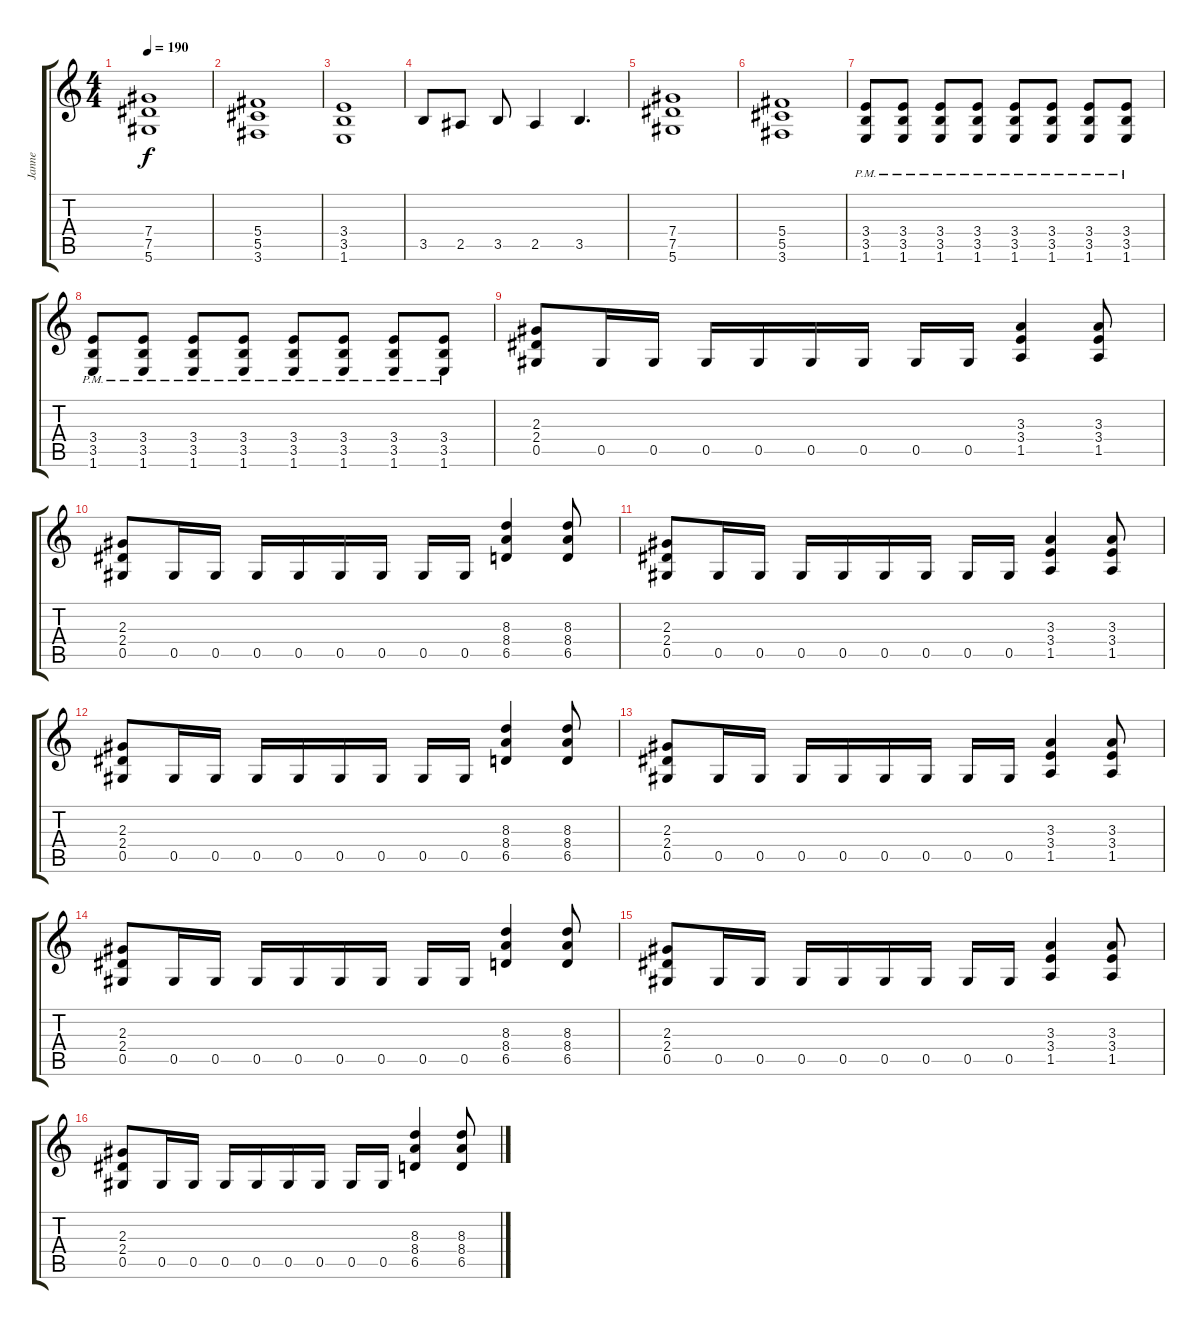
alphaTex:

\track ("Janne" "Janne") {instrument overdrivenguitar}
\staff {score tabs}
\tuning (Eb4 Bb3 Gb3 Db3 Ab2 Eb2) {hide}
\ts (4 4)
\tempo 190
\clef g2
\ks c
(7.4 7.5 5.6).1{dy f} |
(5.4 5.5 3.6).1 |
(3.4 3.5 1.6).1 |
3.5.8 2.5.8 3.5.8 2.5.4 3.5.4{d} |
(7.4 7.5 5.6).1 |
(5.4 5.5 3.6).1 |
(3.4{pm} 3.5{pm} 1.6{pm}).8 (3.4{pm} 3.5{pm} 1.6{pm}).8 (3.4{pm} 3.5{pm} 1.6{pm}).8 (3.4{pm} 3.5{pm} 1.6{pm}).8 (3.4{pm} 3.5{pm} 1.6{pm}).8 (3.4{pm} 3.5{pm} 1.6{pm}).8 (3.4{pm} 3.5{pm} 1.6{pm}).8 (3.4{pm} 3.5{pm} 1.6{pm}).8 |
(3.4{pm} 3.5{pm} 1.6{pm}).8 (3.4{pm} 3.5{pm} 1.6{pm}).8 (3.4{pm} 3.5{pm} 1.6{pm}).8 (3.4{pm} 3.5{pm} 1.6{pm}).8 (3.4{pm} 3.5{pm} 1.6{pm}).8 (3.4{pm} 3.5{pm} 1.6{pm}).8 (3.4{pm} 3.5{pm} 1.6{pm}).8 (3.4{pm} 3.5{pm} 1.6{pm}).8 |
(2.3 2.4 0.5).8 0.5.16 0.5.16 0.5.16 0.5.16 0.5.16 0.5.16 0.5.16 0.5.16 (3.3 3.4 1.5).4 (3.3 3.4 1.5).8 |
(2.3 2.4 0.5).8 0.5.16 0.5.16 0.5.16 0.5.16 0.5.16 0.5.16 0.5.16 0.5.16 (8.3 8.4 6.5).4 (8.3 8.4 6.5).8 |
(2.3 2.4 0.5).8 0.5.16 0.5.16 0.5.16 0.5.16 0.5.16 0.5.16 0.5.16 0.5.16 (3.3 3.4 1.5).4 (3.3 3.4 1.5).8 |
(2.3 2.4 0.5).8 0.5.16 0.5.16 0.5.16 0.5.16 0.5.16 0.5.16 0.5.16 0.5.16 (8.3 8.4 6.5).4 (8.3 8.4 6.5).8 |
(2.3 2.4 0.5).8 0.5.16 0.5.16 0.5.16 0.5.16 0.5.16 0.5.16 0.5.16 0.5.16 (3.3 3.4 1.5).4 (3.3 3.4 1.5).8 |
(2.3 2.4 0.5).8 0.5.16 0.5.16 0.5.16 0.5.16 0.5.16 0.5.16 0.5.16 0.5.16 (8.3 8.4 6.5).4 (8.3 8.4 6.5).8 |
(2.3 2.4 0.5).8 0.5.16 0.5.16 0.5.16 0.5.16 0.5.16 0.5.16 0.5.16 0.5.16 (3.3 3.4 1.5).4 (3.3 3.4 1.5).8 |
(2.3 2.4 0.5).8 0.5.16 0.5.16 0.5.16 0.5.16 0.5.16 0.5.16 0.5.16 0.5.16 (8.3 8.4 6.5).4 (8.3 8.4 6.5).8
